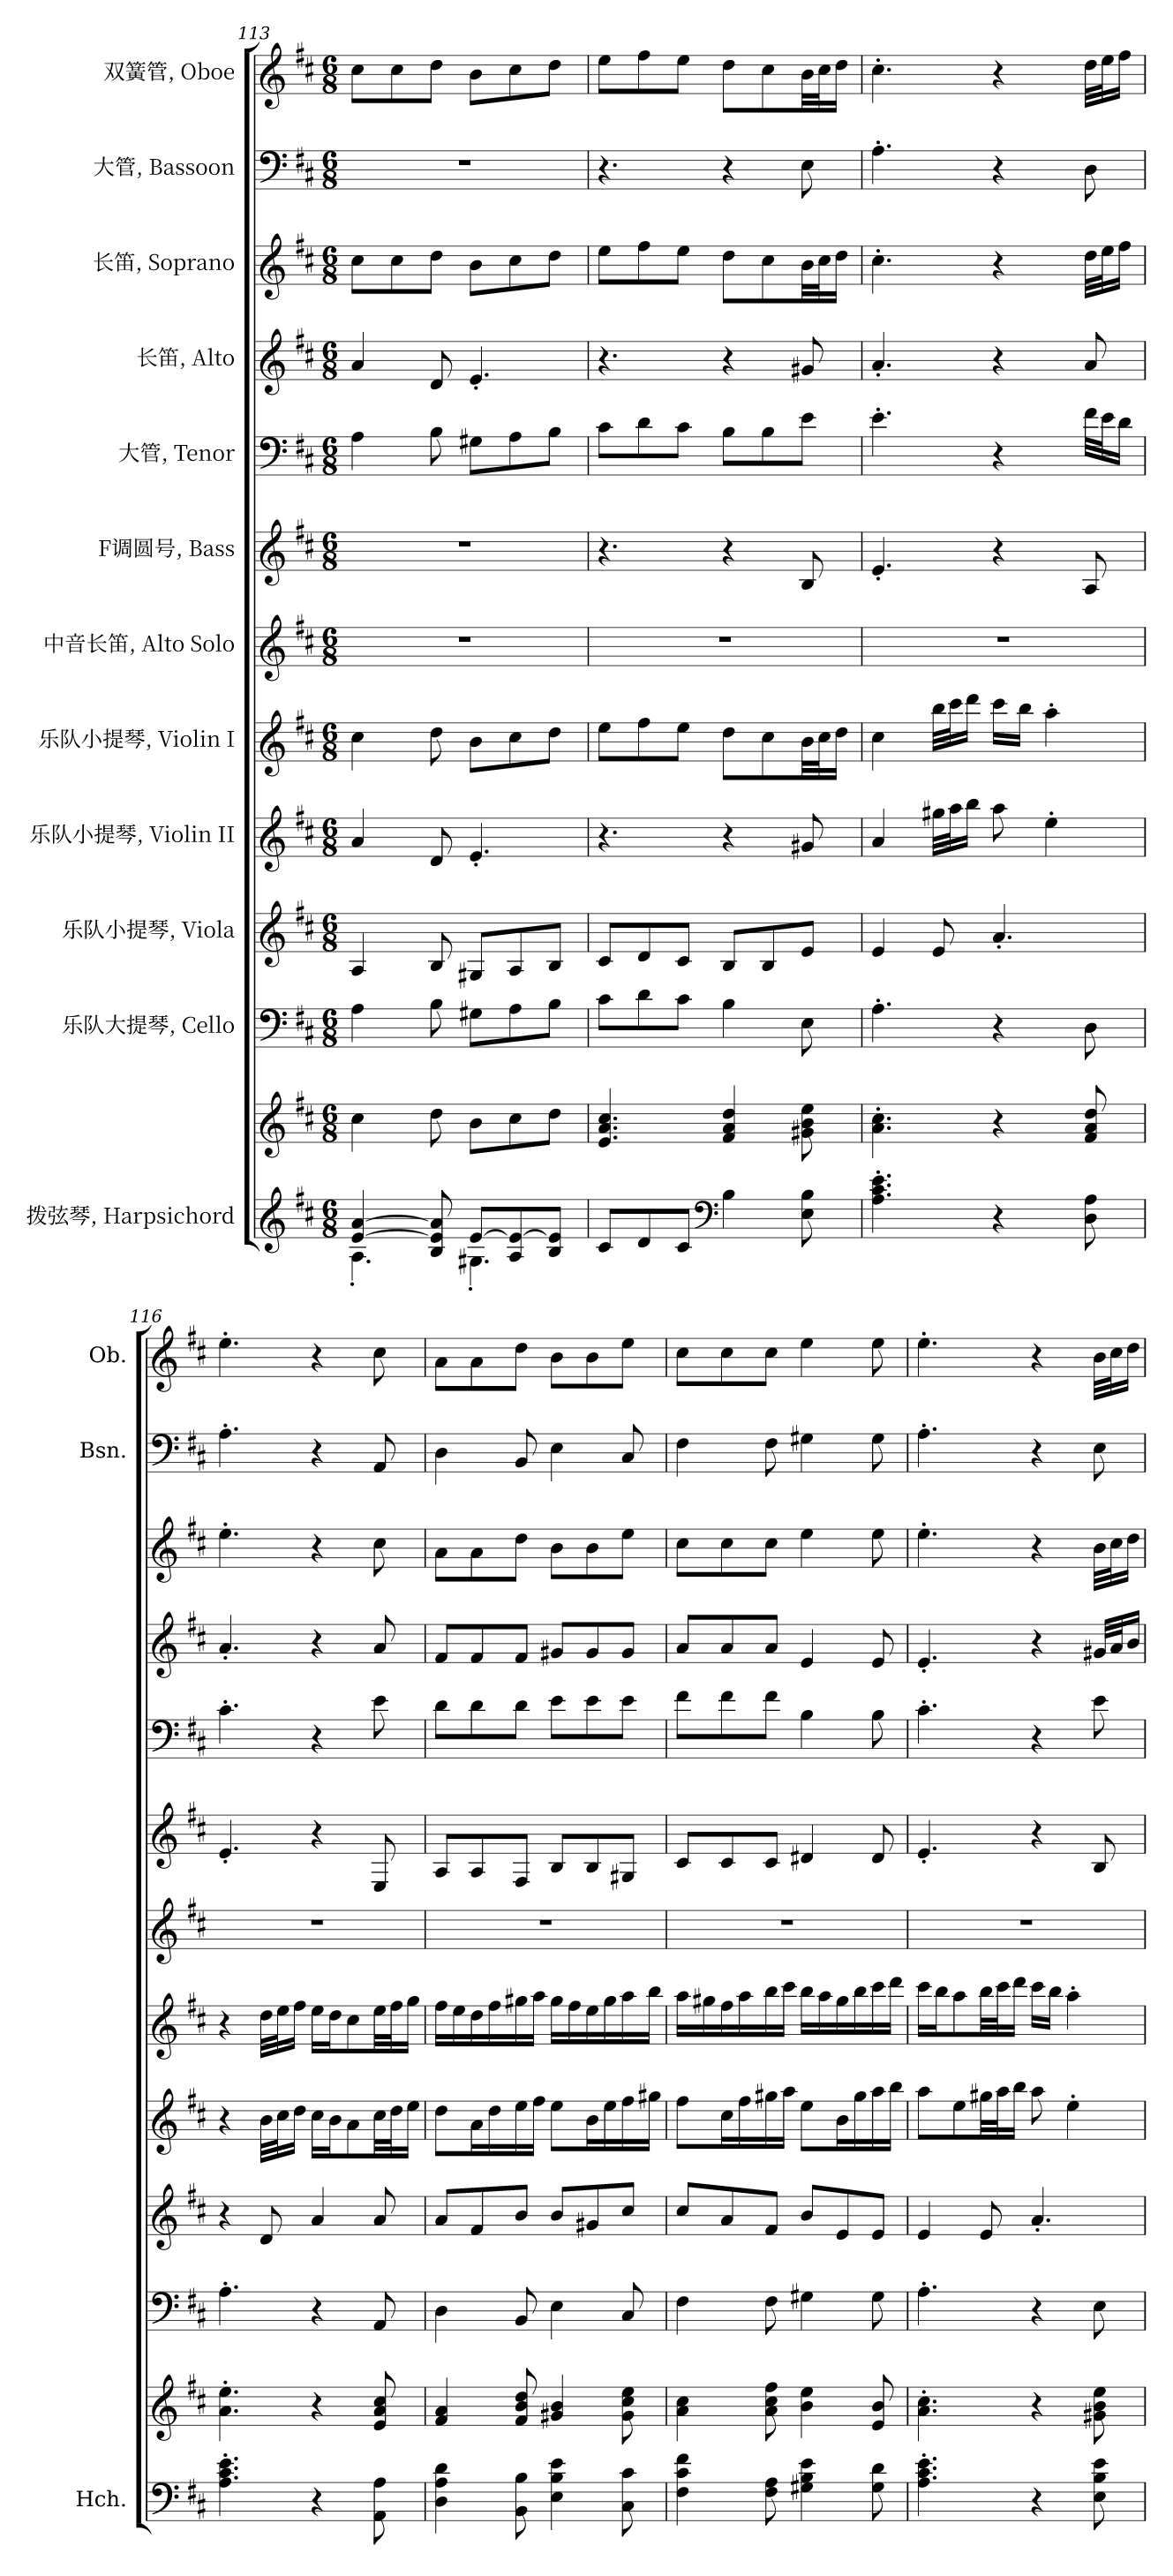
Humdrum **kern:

**kern	**kern	**kern	**kern	**kern	**kern	**kern	**kern	**kern	**kern	**kern	**kern	**kern
*part12	*part12	*part11	*part10	*part9	*part8	*part7	*part6	*part5	*part4	*part3	*part2	*part1
*staff13	*staff12	*staff11	*staff10	*staff9	*staff8	*staff7	*staff6	*staff5	*staff4	*staff3	*staff2	*staff1
*I"拨弦琴, Harpsichord	*	*I"乐队大提琴, Cello	*I"乐队小提琴, Viola	*I"乐队小提琴, Violin II	*I"乐队小提琴, Violin I	*I"中音长笛, Alto Solo	*I"F调圆号, Bass	*I"大管, Tenor	*I"长笛, Alto	*I"长笛, Soprano	*I"大管, Bassoon	*I"双簧管, Oboe
*I'Hch.	*	*	*	*	*	*	*	*	*	*	*I'Bsn.	*I'Ob.
*clefG2	*clefG2	*clefF4	*clefG2	*clefG2	*clefG2	*clefG2	*clefG2	*clefF4	*clefG2	*clefG2	*clefF4	*clefG2
*	*	*	*	*	*	*ITrd3c5	*ITrd4c7	*	*	*	*	*
*k[f#c#]	*k[f#c#]	*k[f#c#]	*k[f#c#]	*k[f#c#]	*k[f#c#]	*k[f#c#g#]	*k[f#]	*k[f#c#]	*k[f#c#]	*k[f#c#]	*k[f#c#]	*k[f#c#]
*M6/8	*M6/8	*M6/8	*M6/8	*M6/8	*M6/8	*M6/8	*M6/8	*M6/8	*M6/8	*M6/8	*M6/8	*M6/8
=113	=113	=113	=113	=113	=113	=113	=113	=113	=113	=113	=113	=113
*^	*	*	*	*	*	*	*	*	*	*	*	*
[4e/ [4a/	4.A'\	4cc#\	4A\	4A/	4a/	4cc#\	2.r	2.r	4A\	4a/	8cc#\L	2.r	8cc#\L
.	.	.	.	.	.	.	.	.	.	.	8cc#\	.	8cc#\
8B/ 8e/] 8a/]	.	8dd\	8B\	8B/	8d/	8dd\	.	.	8B\	8d/	8dd\J	.	8dd\J
[8e/L	4.G#X'\	8b\L	8G#X\L	8G#X/L	4.e'/	8b\L	.	.	8G#X\L	4.e'/	8b\L	.	8b\L
8A/ 8e/_	.	8cc#\	8A\	8A/	.	8cc#\	.	.	8A\	.	8cc#\	.	8cc#\
8B/ 8e/]J	.	8dd\J	8B\J	8B/J	.	8dd\J	.	.	8B\J	.	8dd\J	.	8dd\J
*v	*v	*	*	*	*	*	*	*	*	*	*	*	*
=114	=114	=114	=114	=114	=114	=114	=114	=114	=114	=114	=114	=114
8c#/L	4.e/ 4.a/ 4.cc#/	8c#\L	8c#/L	4.r	8ee\L	2.r	4.r	8c#\L	4.r	8ee\L	4.r	8ee\L
8d/	.	8d\	8d/	.	8ff#\	.	.	8d\	.	8ff#\	.	8ff#\
8c#/J	.	8c#\J	8c#/J	.	8ee\J	.	.	8c#\J	.	8ee\J	.	8ee\J
*clefF4	*	*	*	*	*	*	*	*	*	*	*	*
4B\	4f#/ 4a/ 4dd/	4B\	8B/L	4r	8dd\L	.	4r	8B\L	4r	8dd\L	4r	8dd\L
.	.	.	8B/	.	8cc#\	.	.	8B\	.	8cc#\	.	8cc#\
8E\ 8B\	8g#X\ 8b\ 8ee\	8E\	8e/J	8g#X/	32b\LL	.	8E/	8e\J	8g#X/	32b\LL	8E\	32b\LL
.	.	.	.	.	32cc#\J	.	.	.	.	32cc#\J	.	32cc#\J
.	.	.	.	.	16dd\JJ	.	.	.	.	16dd\JJ	.	16dd\JJ
!!LO:PB:g=z
=115	=115	=115	=115	=115	=115	=115	=115	=115	=115	=115	=115	=115
4.A\' 4.c#\' 4.e\'	4.a\' 4.cc#\'	4.A'\	4e/	4a/	4cc#\	2.r	4.A'/	4.e'\	4.a'/	4.cc#'\	4.A'\	4.cc#'\
.	.	.	8e/	32gg#X\LLL	32bb\LLL	.	.	.	.	.	.	.
.	.	.	.	32aa\J	32ccc#\J	.	.	.	.	.	.	.
.	.	.	.	16bb\JJ	16ddd\JJ	.	.	.	.	.	.	.
4r	4r	4r	4.a'/	8aa\	16ccc#\LL	.	4r	4r	4r	4r	4r	4r
.	.	.	.	.	16bb\JJ	.	.	.	.	.	.	.
.	.	.	.	4ee'\	4aa'\	.	.	.	.	.	.	.
8D\ 8A\	8f#/ 8a/ 8dd/	8D\	.	.	.	.	8D/	32f#\LLL	8a/	32dd\LLL	8D\	32dd\LLL
.	.	.	.	.	.	.	.	32e\J	.	32ee\J	.	32ee\J
.	.	.	.	.	.	.	.	16d\JJ	.	16ff#\JJ	.	16ff#\JJ
=116	=116	=116	=116	=116	=116	=116	=116	=116	=116	=116	=116	=116
4.A\' 4.c#\' 4.e\'	4.a\' 4.ee\'	4.A'\	4r	4r	4r	2.r	4.A'/	4.c#'\	4.a'/	4.ee'\	4.A'\	4.ee'\
.	.	.	8d/	32b\LLL	32dd\LLL	.	.	.	.	.	.	.
.	.	.	.	32cc#\J	32ee\J	.	.	.	.	.	.	.
.	.	.	.	16dd\JJ	16ff#\JJ	.	.	.	.	.	.	.
4r	4r	4r	4a/	16cc#\LL	16ee\LL	.	4r	4r	4r	4r	4r	4r
.	.	.	.	16b\J	16dd\J	.	.	.	.	.	.	.
.	.	.	.	8a\	8cc#\	.	.	.	.	.	.	.
8AA\ 8A\	8e/ 8a/ 8cc#/	8AA/	8a/	32cc#\LL	32ee\LL	.	8AA/	8e\	8a/	8cc#\	8AA/	8cc#\
.	.	.	.	32dd\J	32ff#\J	.	.	.	.	.	.	.
.	.	.	.	16ee\JJ	16gg\JJ	.	.	.	.	.	.	.
=117	=117	=117	=117	=117	=117	=117	=117	=117	=117	=117	=117	=117
4D\ 4A\ 4d\	4f#/ 4a/	4D\	8a/L	8dd\L	16ff#\LL	2.r	8D/L	8d\L	8f#/L	8a\L	4D\	8a\L
.	.	.	.	.	16ee\	.	.	.	.	.	.	.
.	.	.	8f#/	16a\L	16dd\	.	8D/	8d\	8f#/	8a\	.	8a\
.	.	.	.	16dd\	16ff#\	.	.	.	.	.	.	.
8BB\ 8B\	8f#/ 8b/ 8dd/	8BB/	8b/J	16ee\	16gg#X\	.	8BB/J	8d\J	8f#/J	8dd\J	8BB/	8dd\J
.	.	.	.	16ff#\JJ	16aa\JJ	.	.	.	.	.	.	.
4E\ 4B\ 4e\	4g#X/ 4b/	4E\	8b/L	8ee\L	16gg#\LL	.	8E/L	8e\L	8g#X/L	8b\L	4E\	8b\L
.	.	.	.	.	16ff#\	.	.	.	.	.	.	.
.	.	.	8g#X/	16b\L	16ee\	.	8E/	8e\	8g#/	8b\	.	8b\
.	.	.	.	16ee\	16gg#\	.	.	.	.	.	.	.
8C#\ 8c#\	8g#\ 8cc#\ 8ee\	8C#/	8cc#/J	16ff#\	16aa\	.	8C#X/J	8e\J	8g#/J	8ee\J	8C#/	8ee\J
.	.	.	.	16gg#X\JJ	16bb\JJ	.	.	.	.	.	.	.
!!LO:PB:g=z
=118	=118	=118	=118	=118	=118	=118	=118	=118	=118	=118	=118	=118
4F#\ 4c#\ 4f#\	4a\ 4cc#\	4F#\	8cc#/L	8ff#\L	16aa\LL	2.r	8F#/L	8f#\L	8a/L	8cc#\L	4F#\	8cc#\L
.	.	.	.	.	16gg#X\	.	.	.	.	.	.	.
.	.	.	8a/	16cc#\L	16ff#\	.	8F#/	8f#\	8a/	8cc#\	.	8cc#\
.	.	.	.	16ff#\	16aa\	.	.	.	.	.	.	.
8F#\ 8A\	8a\ 8cc#\ 8ff#\	8F#\	8f#/J	16gg#X\	16bb\	.	8F#/J	8f#\J	8a/J	8cc#\J	8F#\	8cc#\J
.	.	.	.	16aa\JJ	16ccc#\JJ	.	.	.	.	.	.	.
4G#X\ 4B\ 4e\	4b\ 4ee\	4G#X\	8b/L	8ee\L	16bb\LL	.	4G#X/	4B\	4e/	4ee\	4G#X\	4ee\
.	.	.	.	.	16aa\	.	.	.	.	.	.	.
.	.	.	8e/	16b\L	16gg#\	.	.	.	.	.	.	.
.	.	.	.	16gg#\	16bb\	.	.	.	.	.	.	.
8G#\ 8d\	8e/ 8b/	8G#\	8e/J	16aa\	16ccc#\	.	8G#/	8B\	8e/	8ee\	8G#\	8ee\
.	.	.	.	16bb\JJ	16ddd\JJ	.	.	.	.	.	.	.
=119	=119	=119	=119	=119	=119	=119	=119	=119	=119	=119	=119	=119
4.A\' 4.c#\' 4.e\'	4.a\' 4.cc#\'	4.A'\	4e/	8aa\L	16ccc#\LL	2.r	4.A'/	4.c#'\	4.e'/	4.ee'\	4.A'\	4.ee'\
.	.	.	.	.	16bb\J	.	.	.	.	.	.	.
.	.	.	.	8ee\	8aa\	.	.	.	.	.	.	.
.	.	.	8e/	32gg#X\LL	32bb\LL	.	.	.	.	.	.	.
.	.	.	.	32aa\J	32ccc#\J	.	.	.	.	.	.	.
.	.	.	.	16bb\JJ	16ddd\JJ	.	.	.	.	.	.	.
4r	4r	4r	4.a'/	8aa\	16ccc#\LL	.	4r	4r	4r	4r	4r	4r
.	.	.	.	.	16bb\JJ	.	.	.	.	.	.	.
.	.	.	.	4ee'\	4aa'\	.	.	.	.	.	.	.
8E\ 8B\ 8e\	8g#X\ 8b\ 8ee\	8E\	.	.	.	.	8E/	8e\	32g#X/LLL	32b\LLL	8E\	32b\LLL
.	.	.	.	.	.	.	.	.	32a/J	32cc#\J	.	32cc#\J
.	.	.	.	.	.	.	.	.	16b/JJ	16dd\JJ	.	16dd\JJ
=	=	=	=	=	=	=	=	=	=	=	=	=
*-	*-	*-	*-	*-	*-	*-	*-	*-	*-	*-	*-	*-
